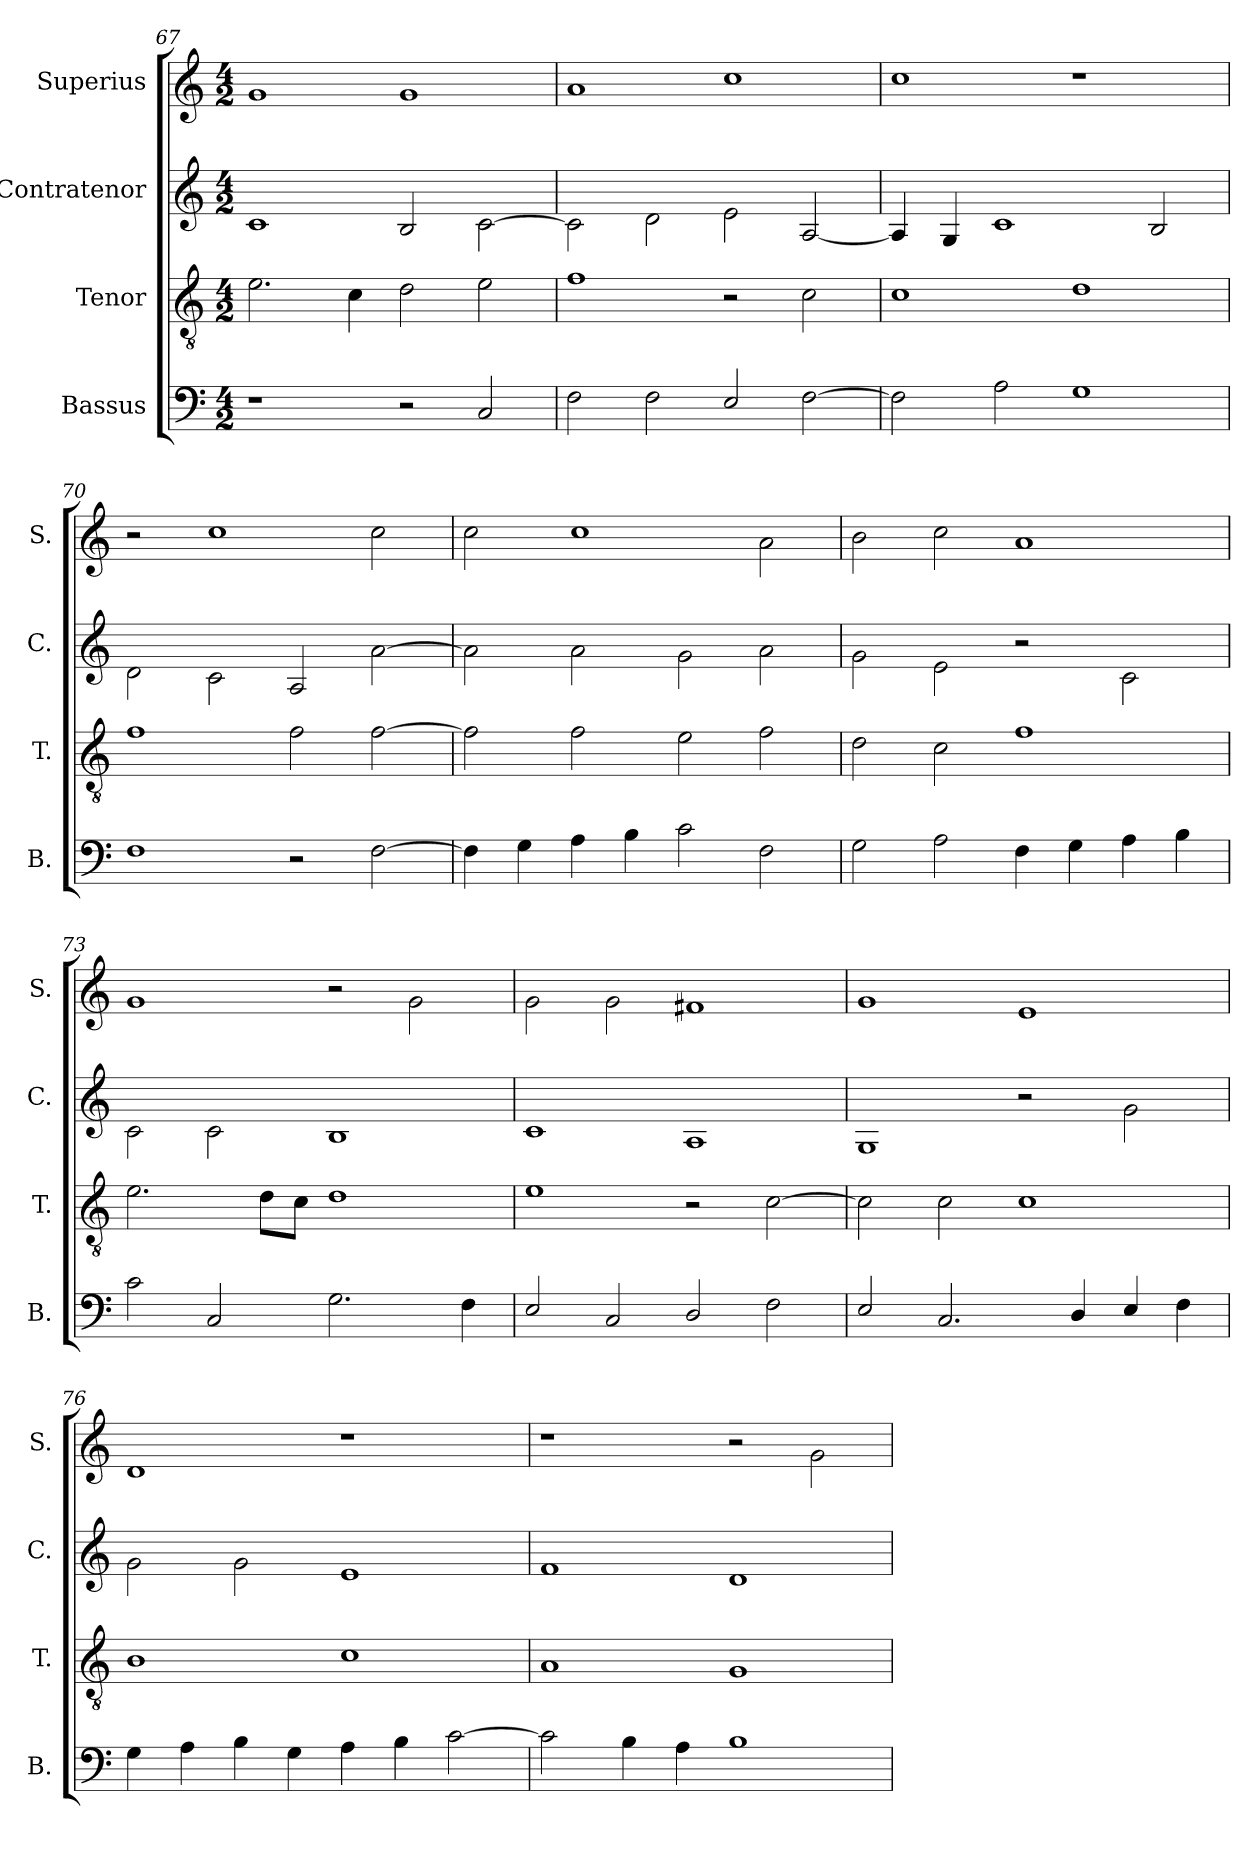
**kern	**kern	**kern	**kern
*part4	*part3	*part2	*part1
*staff4	*staff3	*staff2	*staff1
*I"Bassus	*I"Tenor	*I"Contratenor	*I"Superius
*I'B.	*I'T.	*I'C.	*I'S.
*clefF4	*clefGv2	*clefG2	*clefG2
*k[]	*k[]	*k[]	*k[]
*M4/2	*M4/2	*M4/2	*M4/2
=67	=67	=67	=67
1r	2.e\	1c	1g
.	4c\	.	.
2r	2d\	2B/	1g
2C/	2e\	[2c\	.
=68	=68	=68	=68
2F\	1f	2c\]	1a
2F\	.	2d\	.
2E/	2r	2e\	1cc
[2F\	2c\	[2A/	.
!!LO:LB:g=z
=69	=69	=69	=69
2F\]	1c	4A/]	1cc
.	.	4G/	.
2A\	.	1c	.
1G	1d	.	1r
.	.	2B/	.
=70	=70	=70	=70
1F	1f	2d\	2r
.	.	2c\	1cc
2r	2f\	2A/	.
[2F\	[2f\	[2a\	2cc\
=71	=71	=71	=71
4F\]	2f\]	2a\]	2cc\
4G\	.	.	.
4A\	2f\	2a\	1cc
4B\	.	.	.
2c\	2e\	2g\	.
2F\	2f\	2a\	2a\
=72	=72	=72	=72
2G\	2d\	2g\	2b\
2A\	2c\	2e\	2cc\
4F\	1f	2r	1a
4G\	.	.	.
4A\	.	2c\	.
4B\	.	.	.
=73	=73	=73	=73
2c\	2.e\	2c\	1g
2C/	.	2c\	.
.	8d\L	.	.
.	8c\J	.	.
2.G\	1d	1B	2r
.	.	.	2g\
4F\	.	.	.
=74	=74	=74	=74
2E/	1e	1c	2g\
2C/	.	.	2g\
2D/	2r	1A	1f#X
2F\	[2c\	.	.
!!LO:LB:g=z
=75	=75	=75	=75
2E/	2c\]	1G	1g
2.C/	2c\	.	.
.	1c	2r	1e
4D/	.	.	.
4E/	.	2g\	.
4F\	.	.	.
=76	=76	=76	=76
4G\	1B	2g\	1d
4A\	.	.	.
4B\	.	2g\	.
4G\	.	.	.
4A\	1c	1e	1r
4B\	.	.	.
[2c\	.	.	.
=77	=77	=77	=77
2c\]	1A	1f	1r
4B\	.	.	.
4A\	.	.	.
1B	1G	1d	2r
.	.	.	2g\
=	=	=	=
*-	*-	*-	*-
